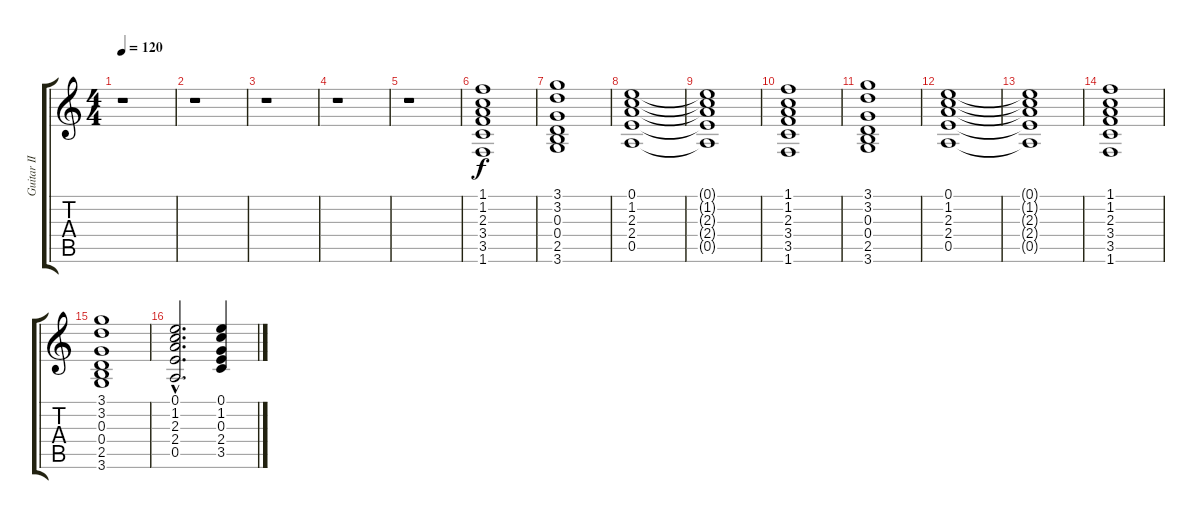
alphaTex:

\track ("Guitar II" "Guitar II") {instrument acousticguitarnylon}
\staff {score tabs}
\tuning (E4 B3 G3 D3 A2 E2) {hide}
\ts (4 4)
\tempo 120
\clef g2
\ks c
r.1{dy f} |
r.1 |
r.1 |
r.1 |
r.1 |
(1.1 1.2 2.3 3.4 3.5 1.6).1 |
(3.1 3.2 0.3 0.4 2.5 3.6).1 |
(0.1 1.2 2.3 2.4 0.5).1 |
(0.1{t} 1.2{t} 2.3{t} 2.4{t} 0.5{t}).1 |
(1.1 1.2 2.3 3.4 3.5 1.6).1 |
(3.1 3.2 0.3 0.4 2.5 3.6).1 |
(0.1 1.2 2.3 2.4 0.5).1 |
(0.1{t} 1.2{t} 2.3{t} 2.4{t} 0.5{t}).1 |
(1.1 1.2 2.3 3.4 3.5 1.6).1 |
(3.1 3.2 0.3 0.4 2.5 3.6).1 |
(0.1{hac} 1.2{hac} 2.3{hac} 2.4{hac} 0.5{hac}).2{d} (0.1 1.2 0.3 2.4 3.5).4
